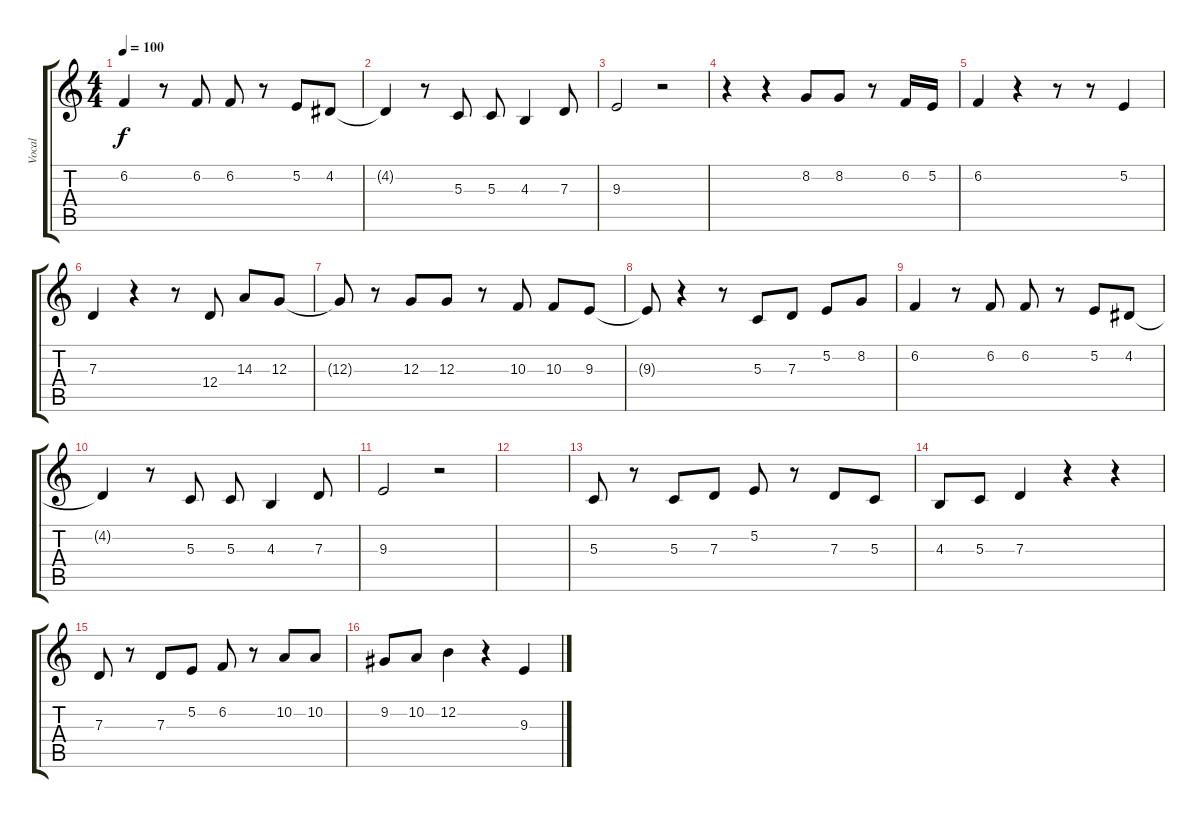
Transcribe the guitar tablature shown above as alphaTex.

\track ("Vocal" "Vocal") {instrument stringensemble1}
\staff {score tabs}
\tuning (E4 B3 G3 D3 A2 E2) {hide}
\ts (4 4)
\tempo 100
\clef g2
\ks c
6.2.4{dy f} r.8 6.2.8 6.2.8 r.8 5.2.8 4.2.8 |
4.2{t}.4 r.8 5.3.8 5.3.8 4.3.4 7.3.8 |
9.3.2 r.2 |
r.4 r.4 8.2.8 8.2.8 r.8 6.2.16 5.2.16 |
6.2.4 r.4 r.8 r.8 5.2.4 |
7.3.4 r.4 r.8 12.4.8 14.3.8 12.3.8 |
12.3{t}.8 r.8 12.3.8 12.3.8 r.8 10.3.8 10.3.8 9.3.8 |
9.3{t}.8 r.4 r.8 5.3.8 7.3.8 5.2.8 8.2.8 |
6.2.4 r.8 6.2.8 6.2.8 r.8 5.2.8 4.2.8 |
4.2{t}.4 r.8 5.3.8 5.3.8 4.3.4 7.3.8 |
9.3.2 r.2 |
|
5.3.8 r.8 5.3.8 7.3.8 5.2.8 r.8 7.3.8 5.3.8 |
4.3.8 5.3.8 7.3.4 r.4 r.4 |
7.3.8 r.8 7.3.8 5.2.8 6.2.8 r.8 10.2.8 10.2.8 |
9.2.8 10.2.8 12.2.4 r.4 9.3.4
